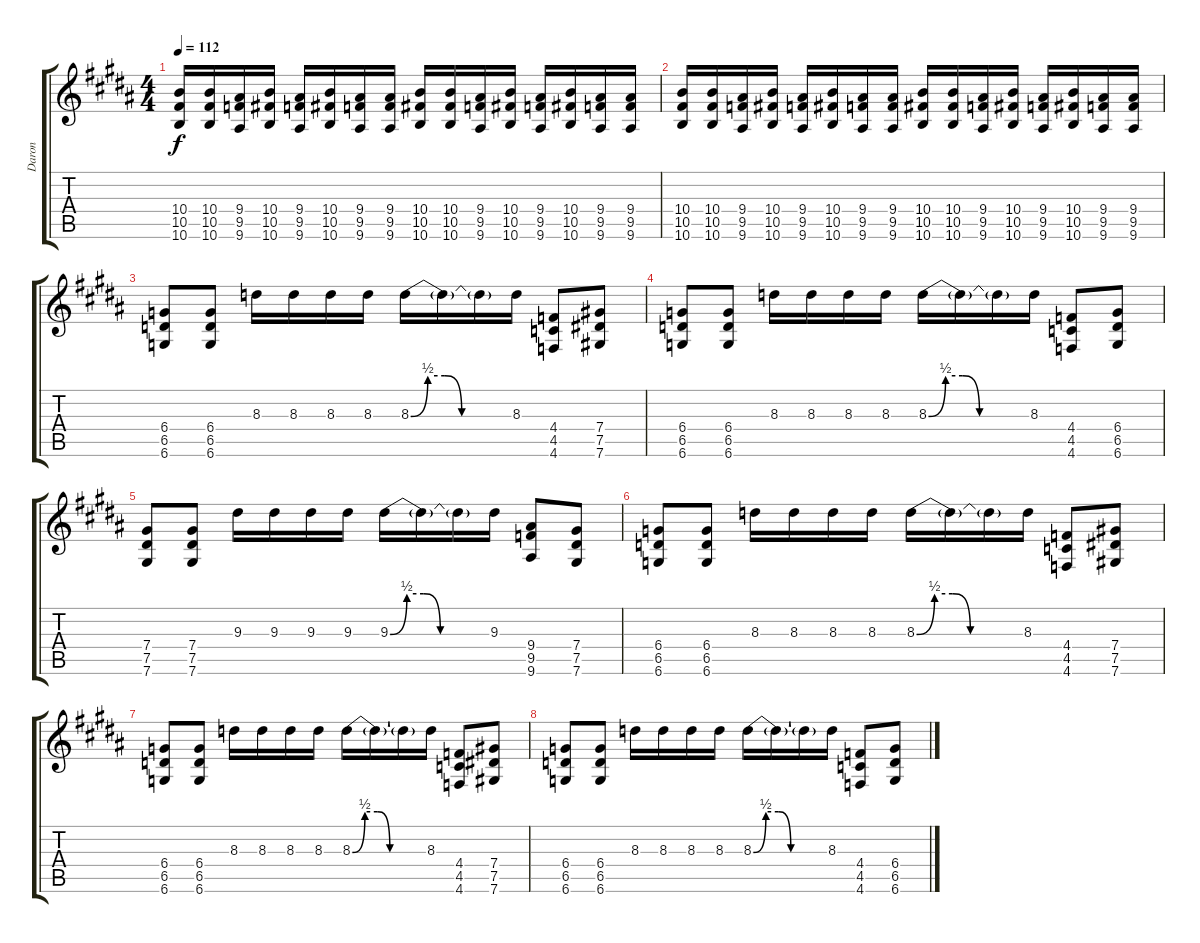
\track ("Daron" "Daron") {instrument overdrivenguitar}
\staff {score tabs}
\tuning (Eb4 Bb3 Gb3 Db3 Ab2 Db2) {hide}
\ts (4 4)
\tempo 112
\clef g2
\ks b
(10.4 10.5 10.6).16{dy f} (10.4 10.5 10.6).16 (9.4 9.5 9.6).16 (10.4 10.5 10.6).16 (9.4 9.5 9.6).16 (10.4 10.5 10.6).16 (9.4 9.5 9.6).16 (9.4 9.5 9.6).16 (10.4 10.5 10.6).16 (10.4 10.5 10.6).16 (9.4 9.5 9.6).16 (10.4 10.5 10.6).16 (9.4 9.5 9.6).16 (10.4 10.5 10.6).16 (9.4 9.5 9.6).16 (9.4 9.5 9.6).16 |
(10.4 10.5 10.6).16 (10.4 10.5 10.6).16 (9.4 9.5 9.6).16 (10.4 10.5 10.6).16 (9.4 9.5 9.6).16 (10.4 10.5 10.6).16 (9.4 9.5 9.6).16 (9.4 9.5 9.6).16 (10.4 10.5 10.6).16 (10.4 10.5 10.6).16 (9.4 9.5 9.6).16 (10.4 10.5 10.6).16 (9.4 9.5 9.6).16 (10.4 10.5 10.6).16 (9.4 9.5 9.6).16 (9.4 9.5 9.6).16 |
(6.4 6.5 6.6).8 (6.4 6.5 6.6).8 8.3.16 8.3.16 8.3.16 8.3.16 8.3{be (custom 0 0 10 2 20 2 30 0 60 0)}.16 8.3{t}.16 8.3{t}.16 8.3.16 (4.4 4.5 4.6).8 (7.4 7.5 7.6).8 |
(6.4 6.5 6.6).8 (6.4 6.5 6.6).8 8.3.16 8.3.16 8.3.16 8.3.16 8.3{be (custom 0 0 10 2 20 2 30 0 60 0)}.16 8.3{t}.16 8.3{t}.16 8.3.16 (4.4 4.5 4.6).8 (6.4 6.5 6.6).8 |
(7.4 7.5 7.6).8 (7.4 7.5 7.6).8 9.3.16 9.3.16 9.3.16 9.3.16 9.3{be (custom 0 0 10 2 20 2 30 0 60 0)}.16 9.3{t}.16 9.3{t}.16 9.3.16 (9.4 9.5 9.6).8 (7.4 7.5 7.6).8 |
(6.4 6.5 6.6).8 (6.4 6.5 6.6).8 8.3.16 8.3.16 8.3.16 8.3.16 8.3{be (custom 0 0 10 2 20 2 30 0 60 0)}.16 8.3{t}.16 8.3{t}.16 8.3.16 (4.4 4.5 4.6).8 (7.4 7.5 7.6).8 |
(6.4 6.5 6.6).8 (6.4 6.5 6.6).8 8.3.16 8.3.16 8.3.16 8.3.16 8.3{be (custom 0 0 10 2 20 2 30 0 60 0)}.16 8.3{t}.16 8.3{t}.16 8.3.16 (4.4 4.5 4.6).8 (7.4 7.5 7.6).8 |
(6.4 6.5 6.6).8 (6.4 6.5 6.6).8 8.3.16 8.3.16 8.3.16 8.3.16 8.3{be (custom 0 0 10 2 20 2 30 0 60 0)}.16 8.3{t}.16 8.3{t}.16 8.3.16 (4.4 4.5 4.6).8 (6.4 6.5 6.6).8
